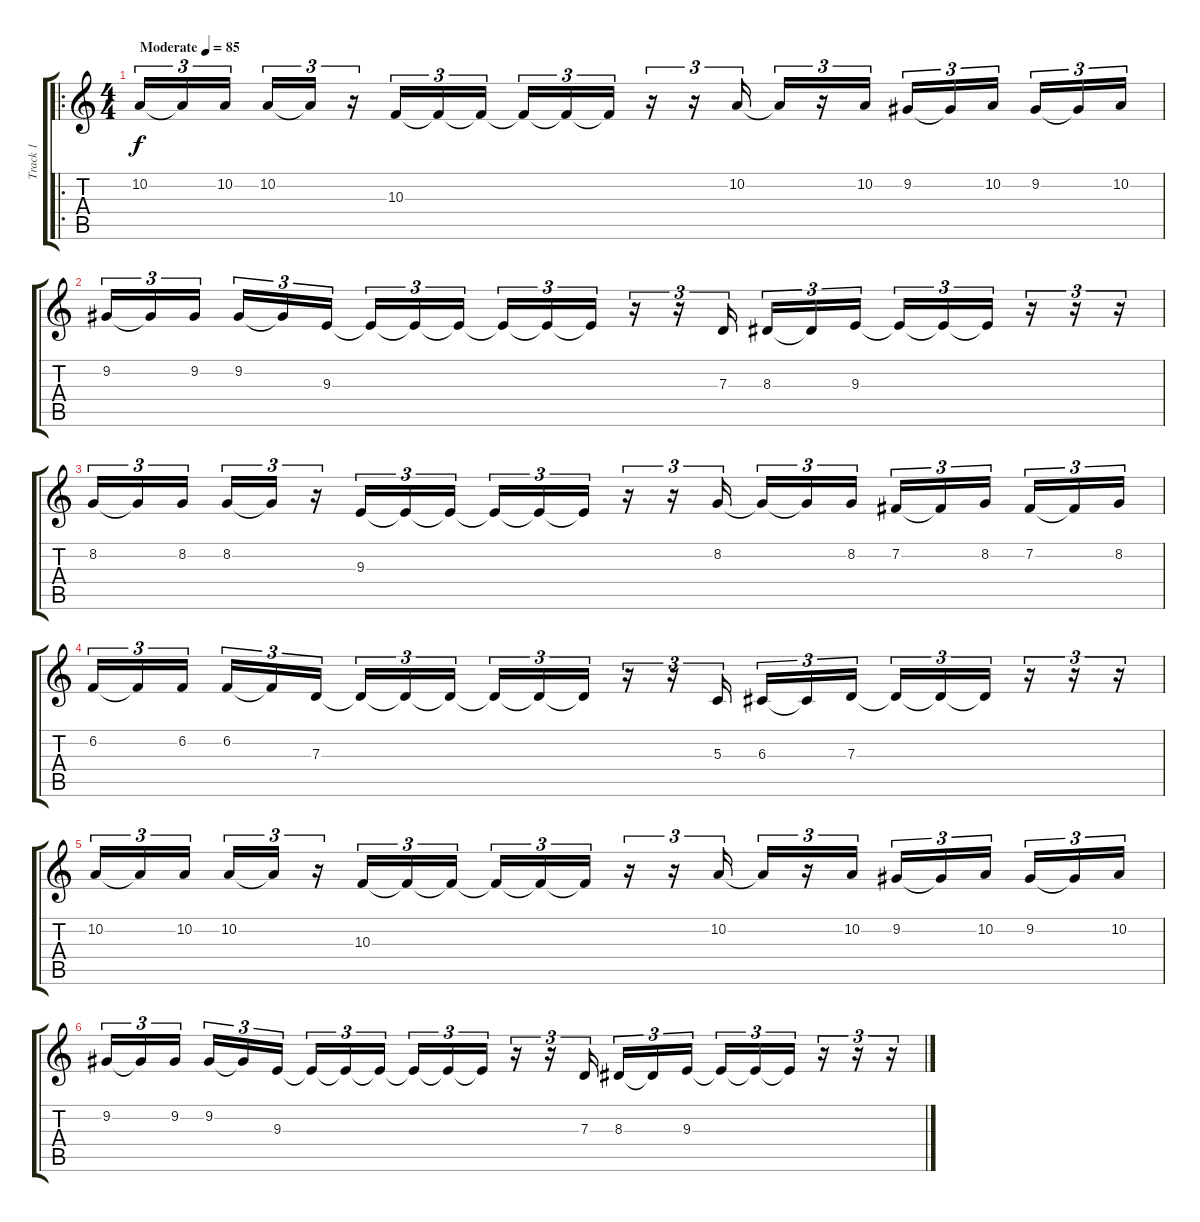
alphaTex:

\track ("Track 1" "Track 1") {instrument lead5charang}
\staff {score tabs}
\tuning (E4 B3 G3 D3 A2 E2) {hide}
\ro
\ts (4 4)
\tempo (85 "Moderate")
\clef g2
\ks c
10.2.16{tu (3 2) dy f instrument lead5charang} 10.2{t}.16{tu (3 2)} 10.2.16{tu (3 2) beam splitsecondary} 10.2.16{tu (3 2)} 10.2{t}.16{tu (3 2)} r.16{tu (3 2)} 10.3.16{tu (3 2)} 10.3{t}.16{tu (3 2)} 10.3{t}.16{tu (3 2) beam splitsecondary} 10.3{t}.16{tu (3 2)} 10.3{t}.16{tu (3 2)} 10.3{t}.16{tu (3 2)} r.16{tu (3 2)} r.16{tu (3 2)} 10.2.16{tu (3 2)} 10.2{t}.16{tu (3 2)} r.16{tu (3 2)} 10.2.16{tu (3 2)} 9.2.16{tu (3 2)} 9.2{t}.16{tu (3 2)} 10.2.16{tu (3 2) beam splitsecondary} 9.2.16{tu (3 2)} 9.2{t}.16{tu (3 2)} 10.2.16{tu (3 2)} |
9.2.16{tu (3 2)} 9.2{t}.16{tu (3 2)} 9.2.16{tu (3 2) beam splitsecondary} 9.2.16{tu (3 2)} 9.2{t}.16{tu (3 2)} 9.3.16{tu (3 2)} 9.3{t}.16{tu (3 2)} 9.3{t}.16{tu (3 2)} 9.3{t}.16{tu (3 2) beam splitsecondary} 9.3{t}.16{tu (3 2)} 9.3{t}.16{tu (3 2)} 9.3{t}.16{tu (3 2)} r.16{tu (3 2)} r.16{tu (3 2)} 7.3.16{tu (3 2) beam splitsecondary} 8.3.16{tu (3 2)} 8.3{t}.16{tu (3 2)} 9.3.16{tu (3 2)} 9.3{t}.16{tu (3 2)} 9.3{t}.16{tu (3 2)} 9.3{t}.16{tu (3 2)} r.16{tu (3 2)} r.16{tu (3 2)} r.16{tu (3 2)} |
8.2.16{tu (3 2)} 8.2{t}.16{tu (3 2)} 8.2.16{tu (3 2) beam splitsecondary} 8.2.16{tu (3 2)} 8.2{t}.16{tu (3 2)} r.16{tu (3 2)} 9.3.16{tu (3 2)} 9.3{t}.16{tu (3 2)} 9.3{t}.16{tu (3 2) beam splitsecondary} 9.3{t}.16{tu (3 2)} 9.3{t}.16{tu (3 2)} 9.3{t}.16{tu (3 2)} r.16{tu (3 2)} r.16{tu (3 2)} 8.2.16{tu (3 2) beam splitsecondary} 8.2{t}.16{tu (3 2)} 8.2{t}.16{tu (3 2)} 8.2.16{tu (3 2)} 7.2.16{tu (3 2)} 7.2{t}.16{tu (3 2)} 8.2.16{tu (3 2) beam splitsecondary} 7.2.16{tu (3 2)} 7.2{t}.16{tu (3 2)} 8.2.16{tu (3 2)} |
6.2.16{tu (3 2)} 6.2{t}.16{tu (3 2)} 6.2.16{tu (3 2) beam splitsecondary} 6.2.16{tu (3 2)} 6.2{t}.16{tu (3 2)} 7.3.16{tu (3 2)} 7.3{t}.16{tu (3 2)} 7.3{t}.16{tu (3 2)} 7.3{t}.16{tu (3 2) beam splitsecondary} 7.3{t}.16{tu (3 2)} 7.3{t}.16{tu (3 2)} 7.3{t}.16{tu (3 2)} r.16{tu (3 2)} r.16{tu (3 2)} 5.3.16{tu (3 2) beam splitsecondary} 6.3.16{tu (3 2)} 6.3{t}.16{tu (3 2)} 7.3.16{tu (3 2)} 7.3{t}.16{tu (3 2)} 7.3{t}.16{tu (3 2)} 7.3{t}.16{tu (3 2)} r.16{tu (3 2)} r.16{tu (3 2)} r.16{tu (3 2)} |
10.2.16{tu (3 2)} 10.2{t}.16{tu (3 2)} 10.2.16{tu (3 2) beam splitsecondary} 10.2.16{tu (3 2)} 10.2{t}.16{tu (3 2)} r.16{tu (3 2)} 10.3.16{tu (3 2)} 10.3{t}.16{tu (3 2)} 10.3{t}.16{tu (3 2) beam splitsecondary} 10.3{t}.16{tu (3 2)} 10.3{t}.16{tu (3 2)} 10.3{t}.16{tu (3 2)} r.16{tu (3 2)} r.16{tu (3 2)} 10.2.16{tu (3 2)} 10.2{t}.16{tu (3 2)} r.16{tu (3 2)} 10.2.16{tu (3 2)} 9.2.16{tu (3 2)} 9.2{t}.16{tu (3 2)} 10.2.16{tu (3 2) beam splitsecondary} 9.2.16{tu (3 2)} 9.2{t}.16{tu (3 2)} 10.2.16{tu (3 2)} |
9.2.16{tu (3 2)} 9.2{t}.16{tu (3 2)} 9.2.16{tu (3 2) beam splitsecondary} 9.2.16{tu (3 2)} 9.2{t}.16{tu (3 2)} 9.3.16{tu (3 2)} 9.3{t}.16{tu (3 2)} 9.3{t}.16{tu (3 2)} 9.3{t}.16{tu (3 2) beam splitsecondary} 9.3{t}.16{tu (3 2)} 9.3{t}.16{tu (3 2)} 9.3{t}.16{tu (3 2)} r.16{tu (3 2)} r.16{tu (3 2)} 7.3.16{tu (3 2) beam splitsecondary} 8.3.16{tu (3 2)} 8.3{t}.16{tu (3 2)} 9.3.16{tu (3 2)} 9.3{t}.16{tu (3 2)} 9.3{t}.16{tu (3 2)} 9.3{t}.16{tu (3 2)} r.16{tu (3 2)} r.16{tu (3 2)} r.16{tu (3 2)}
